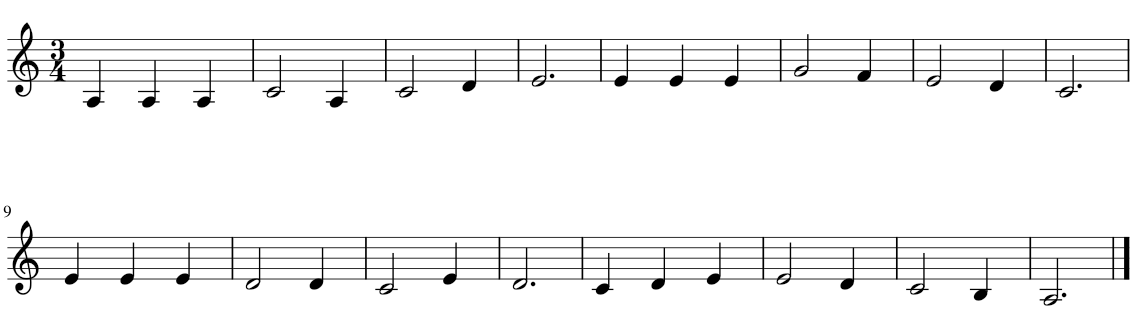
**kern
*part1
*staff1
*I"Choir
*I'Ch
*clefG2
*k[]
*M3/4
=1
4A/
4A/
4A/
=2
2c/
4A/
=3
2c/
4d/
=4
2.e/
=5
4e/
4e/
4e/
=6
2g/
4f/
=7
2e/
4d/
=8
2.c/
!!LO:LB:g=z
=9
4e/
4e/
4e/
=10
2d/
4d/
=11
2c/
4e/
=12
2.d/
=13
4c/
4d/
4e/
=14
2e/
4d/
=15
2c/
4B/
=16
2.A/
==
*-
